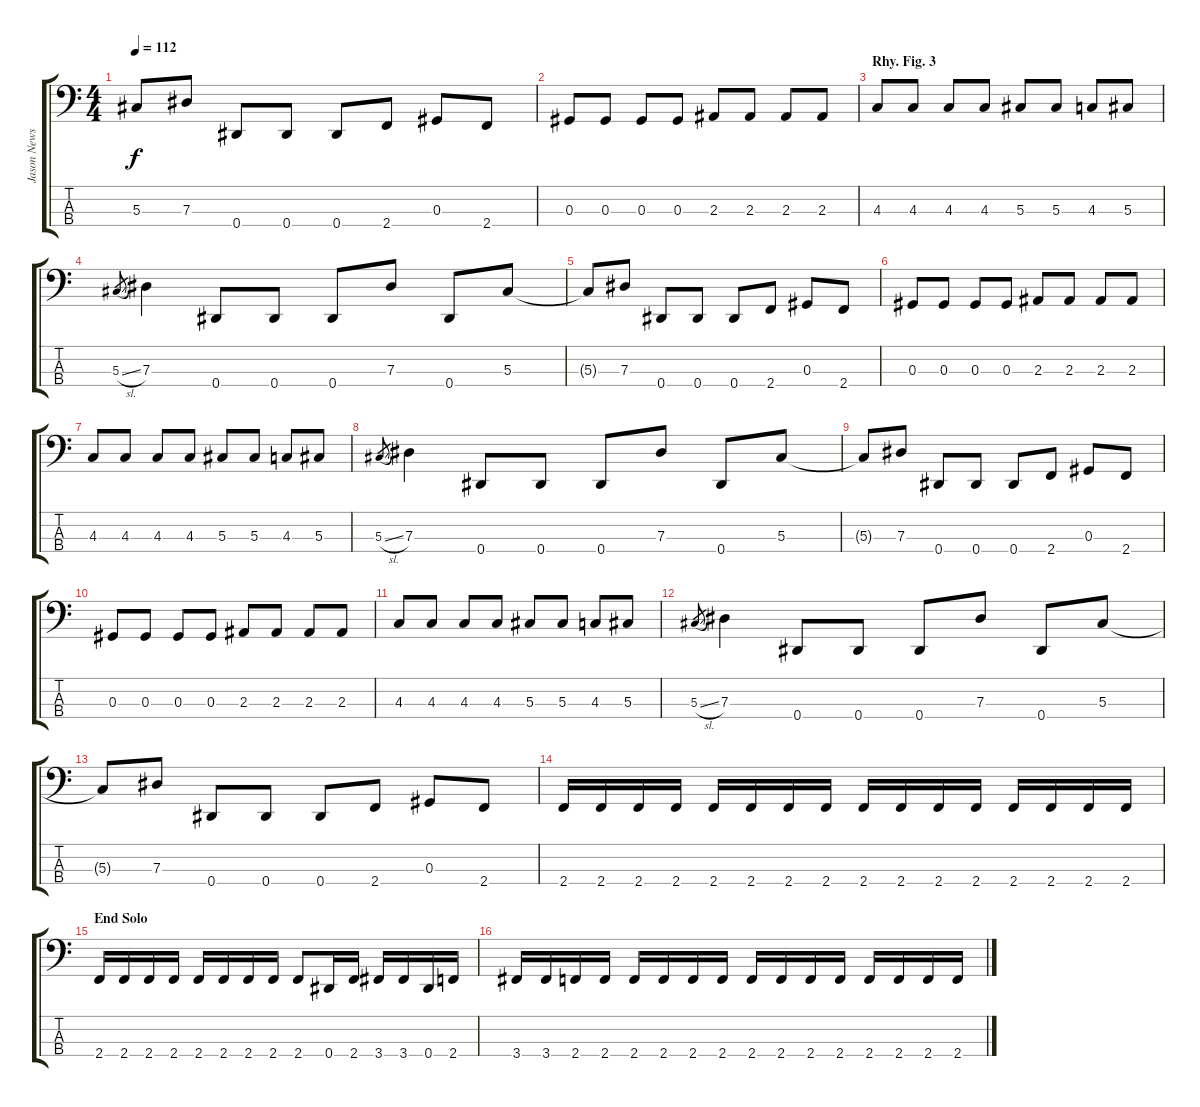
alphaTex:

\track ("Jason Newstead (Bass)" "Jason News") {instrument electricbasspick}
\staff {score tabs}
\tuning (Gb2 Db2 Ab1 Eb1) {hide}
\ts (4 4)
\tempo 112
\clef f4
\ks c
5.3{t}.8{dy f} 7.3.8 0.4.8 0.4.8 0.4.8 2.4.8 0.3.8 2.4.8 |
0.3.8 0.3.8 0.3.8 0.3.8 2.3.8 2.3.8 2.3.8 2.3.8 |
\section ("" "Rhy. Fig. 3")
4.3.8 4.3.8 4.3.8 4.3.8 5.3.8 5.3.8 4.3.8 5.3.8 |
5.3{sl}.8{gr} 7.3.4 0.4.8 0.4.8 0.4.8 7.3.8 0.4.8 5.3.8 |
5.3{t}.8 7.3.8 0.4.8 0.4.8 0.4.8 2.4.8 0.3.8 2.4.8 |
0.3.8 0.3.8 0.3.8 0.3.8 2.3.8 2.3.8 2.3.8 2.3.8 |
4.3.8 4.3.8 4.3.8 4.3.8 5.3.8 5.3.8 4.3.8 5.3.8 |
5.3{sl}.8{gr} 7.3.4 0.4.8 0.4.8 0.4.8 7.3.8 0.4.8 5.3.8 |
5.3{t}.8 7.3.8 0.4.8 0.4.8 0.4.8 2.4.8 0.3.8 2.4.8 |
0.3.8 0.3.8 0.3.8 0.3.8 2.3.8 2.3.8 2.3.8 2.3.8 |
4.3.8 4.3.8 4.3.8 4.3.8 5.3.8 5.3.8 4.3.8 5.3.8 |
5.3{sl}.8{gr} 7.3.4 0.4.8 0.4.8 0.4.8 7.3.8 0.4.8 5.3.8 |
5.3{t}.8 7.3.8 0.4.8 0.4.8 0.4.8 2.4.8 0.3.8 2.4.8 |
2.4.16 2.4.16 2.4.16 2.4.16 2.4.16 2.4.16 2.4.16 2.4.16 2.4.16 2.4.16 2.4.16 2.4.16 2.4.16 2.4.16 2.4.16 2.4.16 |
\section ("" "End Solo")
2.4.16 2.4.16 2.4.16 2.4.16 2.4.16 2.4.16 2.4.16 2.4.16 2.4.8 0.4.16 2.4.16 3.4.16 3.4.16 0.4.16 2.4.16 |
3.4.16 3.4.16 2.4.16 2.4.16 2.4.16 2.4.16 2.4.16 2.4.16 2.4.16 2.4.16 2.4.16 2.4.16 2.4.16 2.4.16 2.4.16 2.4.16
